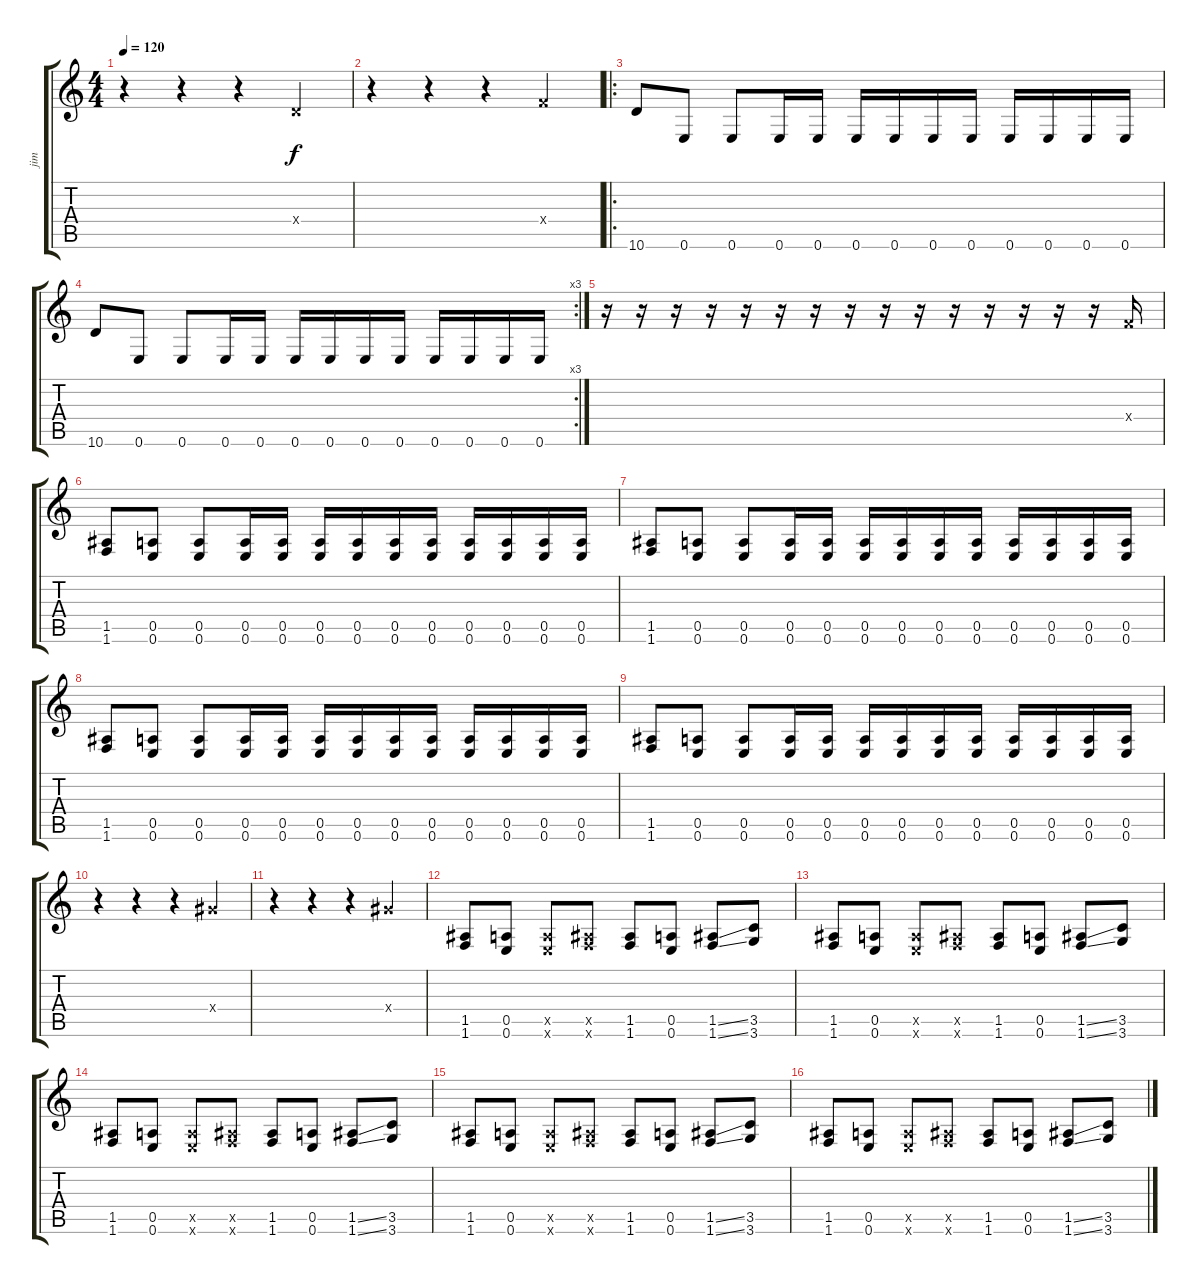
\track ("jim" "jim") {instrument distortionguitar}
\staff {score tabs}
\tuning (E4 B3 G3 D3 A2 E2) {hide}
\ts (4 4)
\tempo 120
\clef g2
\ks c
r.4{dy f instrument distortionguitar} r.4 r.4 0.4{x}.4 |
r.4 r.4 r.4 3.4{x}.4 |
\ro
10.6.8 0.6.8 0.6.8 0.6.16 0.6.16 0.6.16 0.6.16 0.6.16 0.6.16 0.6.16 0.6.16 0.6.16 0.6.16 |
\rc 3
10.6.8 0.6.8 0.6.8 0.6.16 0.6.16 0.6.16 0.6.16 0.6.16 0.6.16 0.6.16 0.6.16 0.6.16 0.6.16 |
r.16 r.16 r.16 r.16 r.16 r.16 r.16 r.16 r.16 r.16 r.16 r.16 r.16 r.16 r.16 3.4{x}.16 |
(1.5 1.6).8 (0.5 0.6).8 (0.5 0.6).8 (0.5 0.6).16 (0.5 0.6).16 (0.5 0.6).16 (0.5 0.6).16 (0.5 0.6).16 (0.5 0.6).16 (0.5 0.6).16 (0.5 0.6).16 (0.5 0.6).16 (0.5 0.6).16 |
(1.5 1.6).8 (0.5 0.6).8 (0.5 0.6).8 (0.5 0.6).16 (0.5 0.6).16 (0.5 0.6).16 (0.5 0.6).16 (0.5 0.6).16 (0.5 0.6).16 (0.5 0.6).16 (0.5 0.6).16 (0.5 0.6).16 (0.5 0.6).16 |
(1.5 1.6).8 (0.5 0.6).8 (0.5 0.6).8 (0.5 0.6).16 (0.5 0.6).16 (0.5 0.6).16 (0.5 0.6).16 (0.5 0.6).16 (0.5 0.6).16 (0.5 0.6).16 (0.5 0.6).16 (0.5 0.6).16 (0.5 0.6).16 |
(1.5 1.6).8 (0.5 0.6).8 (0.5 0.6).8 (0.5 0.6).16 (0.5 0.6).16 (0.5 0.6).16 (0.5 0.6).16 (0.5 0.6).16 (0.5 0.6).16 (0.5 0.6).16 (0.5 0.6).16 (0.5 0.6).16 (0.5 0.6).16 |
r.4 r.4 r.4 6.4{x}.4 |
r.4 r.4 r.4 6.4{x}.4 |
(1.5 1.6).8 (0.5 0.6).8 (0.5{x} 0.6{x}).8 (1.5{x} 1.6{x}).8 (1.5 1.6).8 (0.5 0.6).8 (1.5{ss} 1.6{ss}).8 (3.5 3.6).8 |
(1.5 1.6).8 (0.5 0.6).8 (0.5{x} 0.6{x}).8 (1.5{x} 1.6{x}).8 (1.5 1.6).8 (0.5 0.6).8 (1.5{ss} 1.6{ss}).8 (3.5 3.6).8 |
(1.5 1.6).8 (0.5 0.6).8 (0.5{x} 0.6{x}).8 (1.5{x} 1.6{x}).8 (1.5 1.6).8 (0.5 0.6).8 (1.5{ss} 1.6{ss}).8 (3.5 3.6).8 |
(1.5 1.6).8 (0.5 0.6).8 (0.5{x} 0.6{x}).8 (1.5{x} 1.6{x}).8 (1.5 1.6).8 (0.5 0.6).8 (1.5{ss} 1.6{ss}).8 (3.5 3.6).8 |
(1.5 1.6).8 (0.5 0.6).8 (0.5{x} 0.6{x}).8 (1.5{x} 1.6{x}).8 (1.5 1.6).8 (0.5 0.6).8 (1.5{ss} 1.6{ss}).8 (3.5 3.6).8
